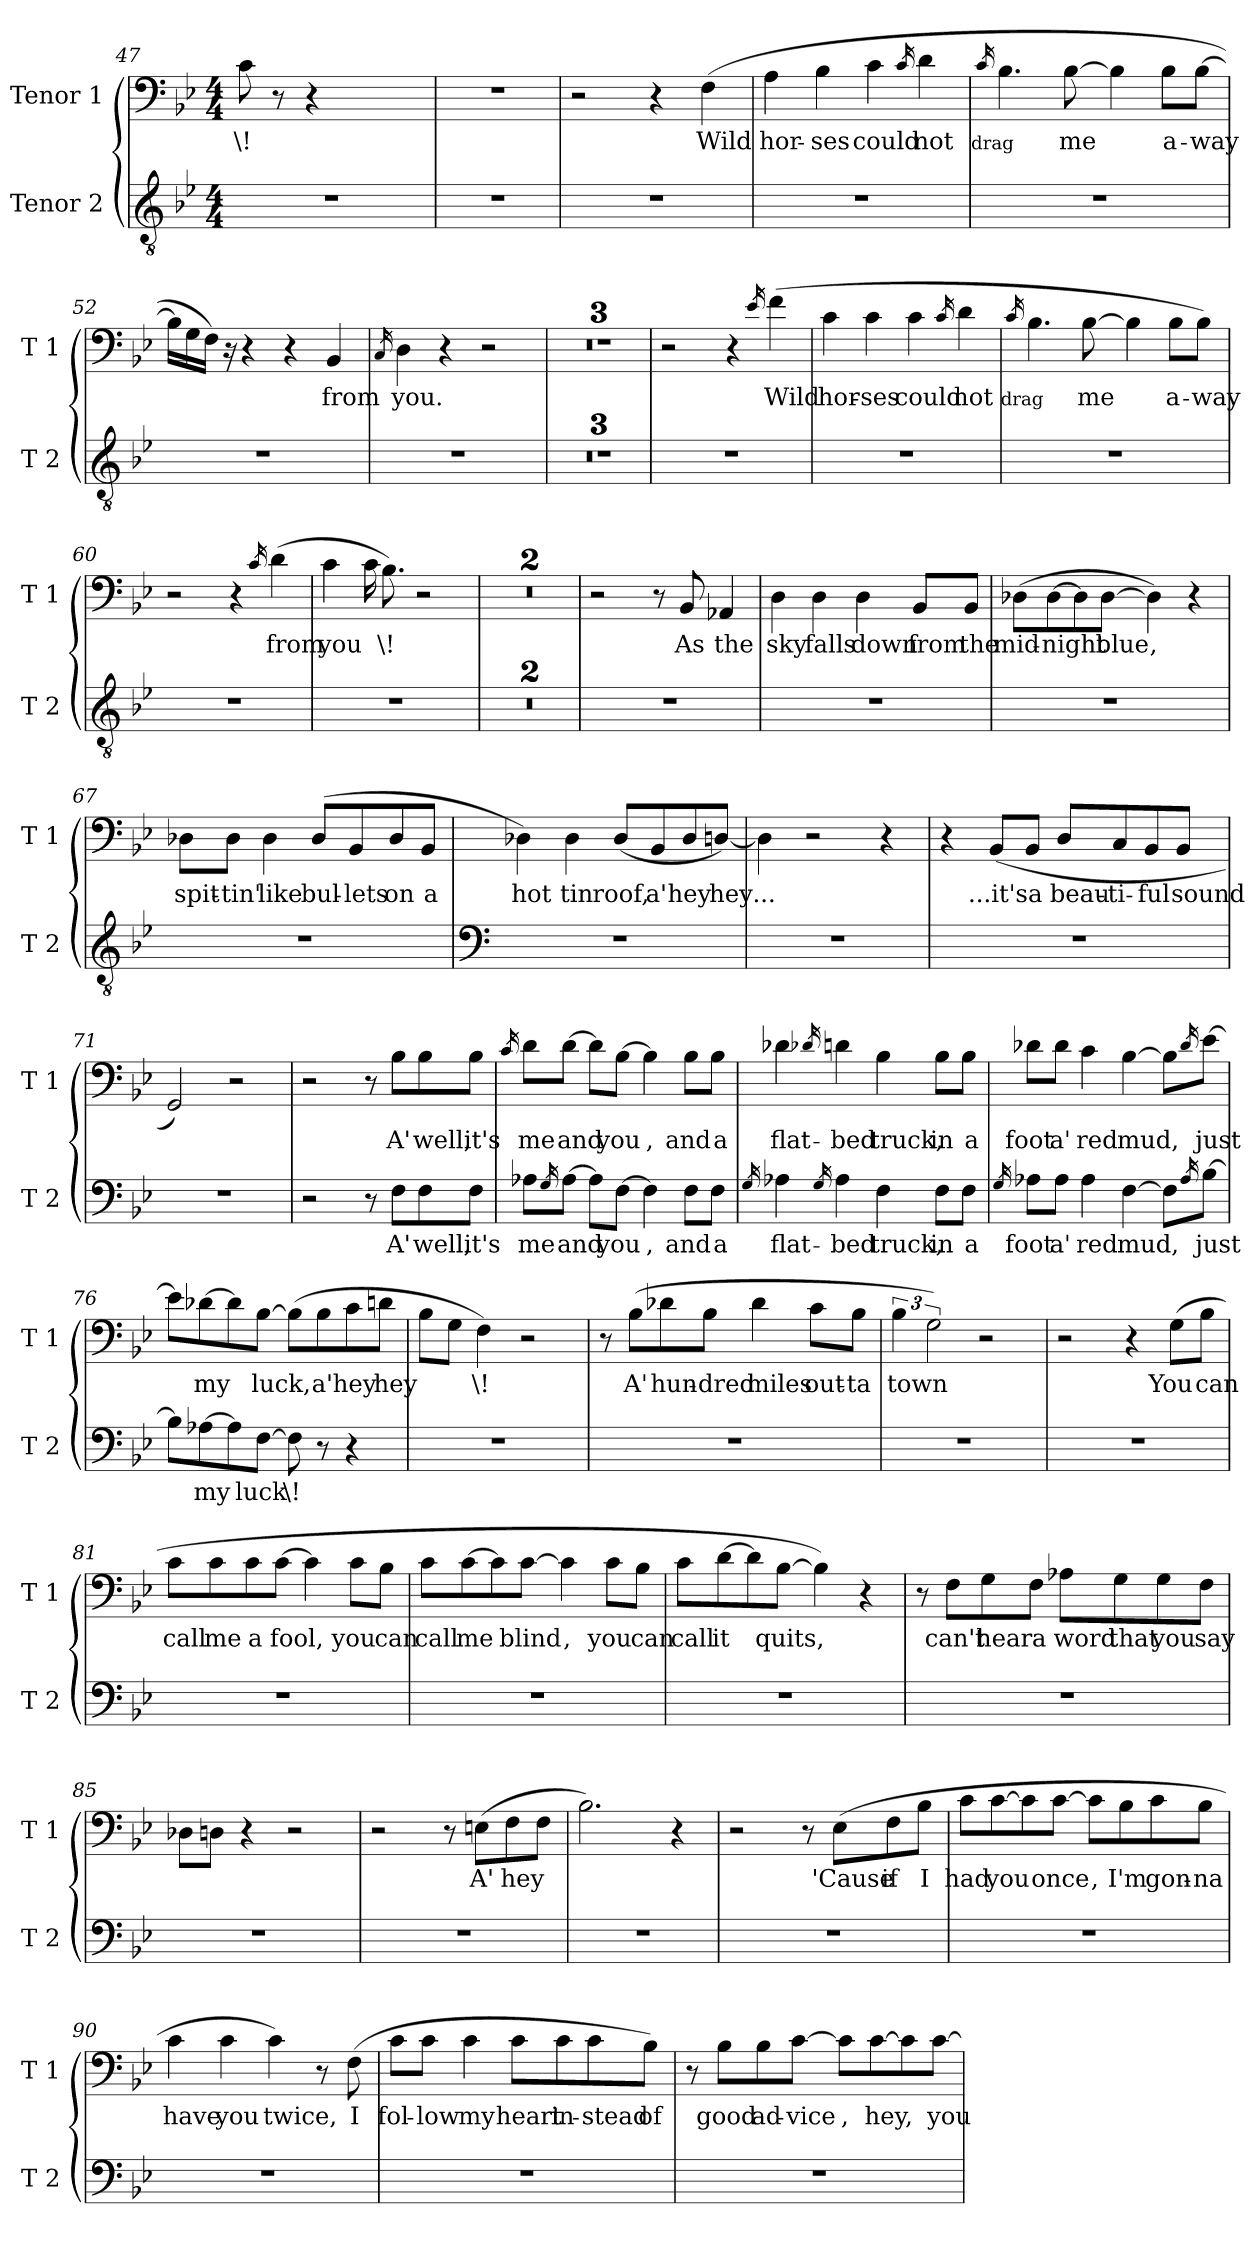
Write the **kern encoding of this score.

**kern	**text	**kern	**text
*part2	*part2	*part1	*part1
*staff2	*staff2	*staff1	*staff1
*I"Tenor 2	*	*I"Tenor 1	*
*I'T 2	*	*I'T 1	*
*clefGv2	*	*clefF4	*
*k[b-e-]	*	*k[b-e-]	*
*B-:	*	*B-:	*
*M4/4	*	*M4/4	*
=47	=47	=47	=47
!	!	!	!LO:LY:b
1r	.	8c\	\!
.	.	8r	.
.	.	4r	.
.	.	2ryy	.
=48	=48	=48	=48
1r	.	1r	.
!!LO:LB:g=z
=49	=49	=49	=49
1r	.	2r	.
.	.	4r	.
!	!	!	!LO:LY:b
.	.	(>4F\	Wild
=50	=50	=50	=50
!	!	!	!LO:LY:b
1r	.	4A\	hor-
!	!	!	!LO:LY:b
.	.	4B-\	-ses
!	!	!	!LO:LY:b
.	.	4c\	could
.	.	16qc/	.
!	!	!	!LO:LY:b
.	.	4d\	not
=51	=51	=51	=51
!	!	!	!LO:LY:b
.	.	16qc/	drag
1r	.	4.B-\	.
!	!	!	!LO:LY:b
.	.	[8B-\	me
.	.	4B-\]	.
!	!	!	!LO:LY:b
.	.	8B-\L	a-
!	!	!	!LO:LY:b
.	.	[8B-\J	-way
=52	=52	=52	=52
1r	.	16B-\LL]	.
.	.	16G\	.
.	.	16F\JJ)	.
.	.	16r	.
.	.	4r	.
.	.	4r	.
!	!	!	!LO:LY:b
.	.	4BB-/	from
!!LO:LB:g=z
=53	=53	=53	=53
.	.	16qC/	.
!	!	!	!LO:LY:b
1r	.	4D\	you.
.	.	4r	.
.	.	2r	.
=54	=54	=54	=54
1r	.	1r	.
=55	=55	=55	=55
1r	.	1r	.
=56	=56	=56	=56
1r	.	1r	.
!!LO:LB:g=z
=57	=57	=57	=57
1r	.	2r	.
.	.	4r	.
.	.	16qe-/	.
!	!	!	!LO:LY:b
.	.	(>4f\	Wild
=58	=58	=58	=58
!	!	!	!LO:LY:b
1r	.	4c\	hor-
!	!	!	!LO:LY:b
.	.	4c\	-ses
!	!	!	!LO:LY:b
.	.	4c\	could
.	.	16qc/	.
!	!	!	!LO:LY:b
.	.	4d\	not
=59	=59	=59	=59
!	!	!	!LO:LY:b
.	.	16qc/	drag
1r	.	4.B-\	.
!	!	!	!LO:LY:b
.	.	[8B-\	me
.	.	4B-\]	.
!	!	!	!LO:LY:b
.	.	8B-\L	a-
!	!	!	!LO:LY:b
.	.	8B-\J)	-way
=60	=60	=60	=60
1r	.	2r	.
.	.	4r	.
.	.	16qc/	.
!	!	!	!LO:LY:b
.	.	(>4d\	from
!!LO:LB:g=z
=61	=61	=61	=61
!	!	!	!LO:LY:b
1r	.	4c\	you
.	.	16c\	.
!	!	!	!LO:LY:b
.	.	8.B-\)	\!
.	.	2r	.
=62	=62	=62	=62
1r	.	1r	.
=63	=63	=63	=63
1r	.	1r	.
=64	=64	=64	=64
1r	.	2r	.
.	.	8r	.
!	!	!	!LO:LY:b
.	.	8BB-/	As
!	!	!	!LO:LY:b
.	.	4AA-X/	the
!!LO:LB:g=z
=65	=65	=65	=65
!	!	!	!LO:LY:b
1r	.	4D\	sky
!	!	!	!LO:LY:b
.	.	4D\	falls
!	!	!	!LO:LY:b
.	.	4D\	down
!	!	!	!LO:LY:b
.	.	8BB-/L	from
!	!	!	!LO:LY:b
.	.	8BB-/J	the
=66	=66	=66	=66
!	!	!	!LO:LY:b
1r	.	(>8D-X\L	mid-
!	!	!	!LO:LY:b
.	.	[8D-\	-night
.	.	8D-\]	.
!	!	!	!LO:LY:b
.	.	[8D-\J	blue
!	!	!	!LO:LY:b
.	.	4D-\])	,
.	.	4r	.
=67	=67	=67	=67
!	!	!	!LO:LY:b
1r	.	8D-X\L	spit-
!	!	!	!LO:LY:b
.	.	8D-\J	-tin'
!	!	!	!LO:LY:b
.	.	4D-\	like
!	!	!	!LO:LY:b
.	.	(>8D-/L	bul-
!	!	!	!LO:LY:b
.	.	8BB-/	-lets
!	!	!	!LO:LY:b
.	.	8D-/	on
!	!	!	!LO:LY:b
.	.	8BB-/J	a
!!LO:LB:g=z
=68	=68	=68	=68
*clefF4	*	*	*
!	!	!	!LO:LY:b
1r	.	4D-X\)	hot
!	!	!	!LO:LY:b
.	.	4D-\	tin
!	!	!	!LO:LY:b
.	.	(<8D-/L	roof,
!	!	!	!LO:LY:b
.	.	8BB-/	a'
!	!	!	!LO:LY:b
.	.	8D-/	hey
!	!	!	!LO:LY:b
.	.	[8Dn/J)	hey
=69	=69	=69	=69
!	!	!	!LO:LY:b
1r	.	4D\]	...
.	.	2r	.
.	.	4r	.
=70	=70	=70	=70
1r	.	4r	.
!	!	!	!LO:LY:b
.	.	(<8BB-/L	...it's
!	!	!	!LO:LY:b
.	.	8BB-/J	a
!	!	!	!LO:LY:b
.	.	8D/L	beau-
!	!	!	!LO:LY:b
.	.	8C/	-ti-
!	!	!	!LO:LY:b
.	.	8BB-/	-ful
!	!	!	!LO:LY:b
.	.	8BB-/J	sound
=71	=71	=71	=71
!	!	!	!LO:LY:b
1r	.	2GG/)	.
.	.	2r	.
=72	=72	=72	=72
2r	.	2r	.
8r	.	8r	.
!	!LO:LY:b	!	!LO:LY:b
8F\L	A'	8B-\L	A'
!	!LO:LY:b	!	!LO:LY:b
8F\	well,	8B-\	well,
!	!LO:LY:b	!	!LO:LY:b
8F\J	it's	8B-\J	it's
!!LO:PB:g=z
=73	=73	=73	=73
.	.	16qc/	.
!	!LO:LY:b	!	!LO:LY:b
8A-X\L	me	8d\L	me
16qG/	.	.	.
!	!LO:LY:b	!	!LO:LY:b
[8A-\J	and	[8d\J	and
8A-\L]	.	8d\L]	.
!	!LO:LY:b	!	!LO:LY:b
[8F\J	you	[8B-\J	you
!	!LO:LY:b	!	!LO:LY:b
4F\]	,	4B-\]	,
!	!LO:LY:b	!	!LO:LY:b
8F\L	and	8B-\L	and
!	!LO:LY:b	!	!LO:LY:b
8F\J	a	8B-\J	a
=74	=74	=74	=74
16qG/	.	.	.
!	!LO:LY:b	!	!LO:LY:b
4A-X\	flat-	4d-X\	flat-
16qG/	.	16qd-X/	.
!	!LO:LY:b	!	!LO:LY:b
4A-\	-bed	4dn\	-bed
!	!LO:LY:b	!	!LO:LY:b
4F\	truck,	4B-\	truck,
!	!LO:LY:b	!	!LO:LY:b
8F\L	in	8B-\L	in
!	!LO:LY:b	!	!LO:LY:b
8F\J	a	8B-\J	a
=75	=75	=75	=75
16qG/	.	.	.
!	!LO:LY:b	!	!LO:LY:b
8A-X\L	foot	8d-X\L	foot
!	!LO:LY:b	!	!LO:LY:b
8A-\J	a'	8d-\J	a'
!	!LO:LY:b	!	!LO:LY:b
4A-\	red	4c\	red
!	!LO:LY:b	!	!LO:LY:b
[4F\	mud,	[4B-\	mud,
8F\L]	.	8B-\L]	.
16qA-/	.	16qd-/	.
!	!LO:LY:b	!	!LO:LY:b
[8B-\J	just	[8e-\J	just
=76	=76	=76	=76
8B-\L]	.	8e-\L]	.
!	!LO:LY:b	!	!LO:LY:b
[8A-X\	my	[8d-X\	my
8A-\]	.	8d-\]	.
!	!LO:LY:b	!	!LO:LY:b
[8F\J	luck	[8B-\J	luck,
!	!LO:LY:b	!	!
8F\]	\!	(>8B-\L]	.
!	!	!	!LO:LY:b
8r	.	8B-\	a'
!	!	!	!LO:LY:b
4r	.	8c\	hey
!	!	!	!LO:LY:b
.	.	8dn\J	hey
!!LO:LB:g=z
=77	=77	=77	=77
1r	.	8B-\L	.
.	.	8G\J	.
!	!	!	!LO:LY:b
.	.	4F\)	\!
.	.	2r	.
=78	=78	=78	=78
1r	.	8r	.
!	!	!	!LO:LY:b
.	.	(>8B-\L	A'
!	!	!	!LO:LY:b
.	.	8d-X\	hun-
!	!	!	!LO:LY:b
.	.	8B-\J	-dred
!	!	!	!LO:LY:b
.	.	4d-\	miles
!	!	!	!LO:LY:b
.	.	8c\L	out-
!	!	!	!LO:LY:b
.	.	8B-\J	-ta
=79	=79	=79	=79
!	!	!	!LO:LY:b
1r	.	6B-\	town
!	!	!	!LO:LY:b
.	.	3G\)	.
.	.	2r	.
=80	=80	=80	=80
1r	.	2r	.
.	.	4r	.
!	!	!	!LO:LY:b
.	.	(>8G\L	You
!	!	!	!LO:LY:b
.	.	8B-\J	can
=81	=81	=81	=81
!	!	!	!LO:LY:b
1r	.	8c\L	call
!	!	!	!LO:LY:b
.	.	8c\	me
!	!	!	!LO:LY:b
.	.	8c\	a
!	!	!	!LO:LY:b
.	.	[8c\J	fool,
.	.	4c\]	.
!	!	!	!LO:LY:b
.	.	8c\L	you
!	!	!	!LO:LY:b
.	.	8B-\J	can
!!LO:LB:g=z
=82	=82	=82	=82
!	!	!	!LO:LY:b
1r	.	8c\L	call
!	!	!	!LO:LY:b
.	.	[8c\	me
.	.	8c\]	.
!	!	!	!LO:LY:b
.	.	[8c\J	blind
!	!	!	!LO:LY:b
.	.	4c\]	,
!	!	!	!LO:LY:b
.	.	8c\L	you
!	!	!	!LO:LY:b
.	.	8B-\J	can
=83	=83	=83	=83
!	!	!	!LO:LY:b
1r	.	8c\L	call
!	!	!	!LO:LY:b
.	.	[8d\	it
.	.	8d\]	.
!	!	!	!LO:LY:b
.	.	[8B-\J	quits
!	!	!	!LO:LY:b
.	.	4B-\])	,
.	.	4r	.
=84	=84	=84	=84
1r	.	8r	.
!	!	!	!LO:LY:b
.	.	8F\L	can't
!	!	!	!LO:LY:b
.	.	8G\	hear
!	!	!	!LO:LY:b
.	.	8F\J	a
!	!	!	!LO:LY:b
.	.	8A-X\L	word
!	!	!	!LO:LY:b
.	.	8G\	that
!	!	!	!LO:LY:b
.	.	8G\	you
!	!	!	!LO:LY:b
.	.	8F\J	say
!!LO:LB:g=z
=85	=85	=85	=85
1r	.	8D-X\L	.
!	!	!	!LO:LY:b
.	.	8Dn\J	.
.	.	4r	.
.	.	2r	.
=86	=86	=86	=86
1r	.	2r	.
.	.	8r	.
!	!	!	!LO:LY:b
.	.	(>8En\L	A'
!	!	!	!LO:LY:b
.	.	8F\	hey
.	.	8F\J	.
=87	=87	=87	=87
!	!	!	!LO:LY:b
1r	.	2.B-\)	.
.	.	4r	.
=88	=88	=88	=88
1r	.	2r	.
.	.	8r	.
!	!	!	!LO:LY:b
.	.	(>8E-\L	'Cause
!	!	!	!LO:LY:b
.	.	8F\	if
!	!	!	!LO:LY:b
.	.	8B-\J	I
!!LO:LB:g=z
=89	=89	=89	=89
!	!	!	!LO:LY:b
1r	.	8c\L	had
!	!	!	!LO:LY:b
.	.	[8c\	you
.	.	8c\]	.
!	!	!	!LO:LY:b
.	.	[8c\J	once
!	!	!	!LO:LY:b
.	.	8c\L]	,
!	!	!	!LO:LY:b
.	.	8B-\	I'm
!	!	!	!LO:LY:b
.	.	8c\	gon-
!	!	!	!LO:LY:b
.	.	8B-\J	-na
=90	=90	=90	=90
!	!	!	!LO:LY:b
1r	.	4c\	have
!	!	!	!LO:LY:b
.	.	4c\	you
!	!	!	!LO:LY:b
.	.	4c\)	twice,
.	.	8r	.
!	!	!	!LO:LY:b
.	.	(>8F\	I
=91	=91	=91	=91
!	!	!	!LO:LY:b
1r	.	8c\L	fol-
!	!	!	!LO:LY:b
.	.	8c\J	-low
!	!	!	!LO:LY:b
.	.	4c\	my
!	!	!	!LO:LY:b
.	.	8c\L	heart
!	!	!	!LO:LY:b
.	.	8c\	in-
!	!	!	!LO:LY:b
.	.	8c\	-stead
!	!	!	!LO:LY:b
.	.	8B-\J)	of
!!LO:LB:g=z
=92	=92	=92	=92
1r	.	8r	.
!	!	!	!LO:LY:b
.	.	8B-\L	good
!	!	!	!LO:LY:b
.	.	8B-\	ad-
!	!	!	!LO:LY:b
.	.	[8c\J	-vice
!	!	!	!LO:LY:b
.	.	8c\L]	,
!	!	!	!LO:LY:b
.	.	[8c\	hey,
.	.	8c\]	.
!	!	!	!LO:LY:b
.	.	[8c\J	you
=	=	=	=
*-	*-	*-	*-
